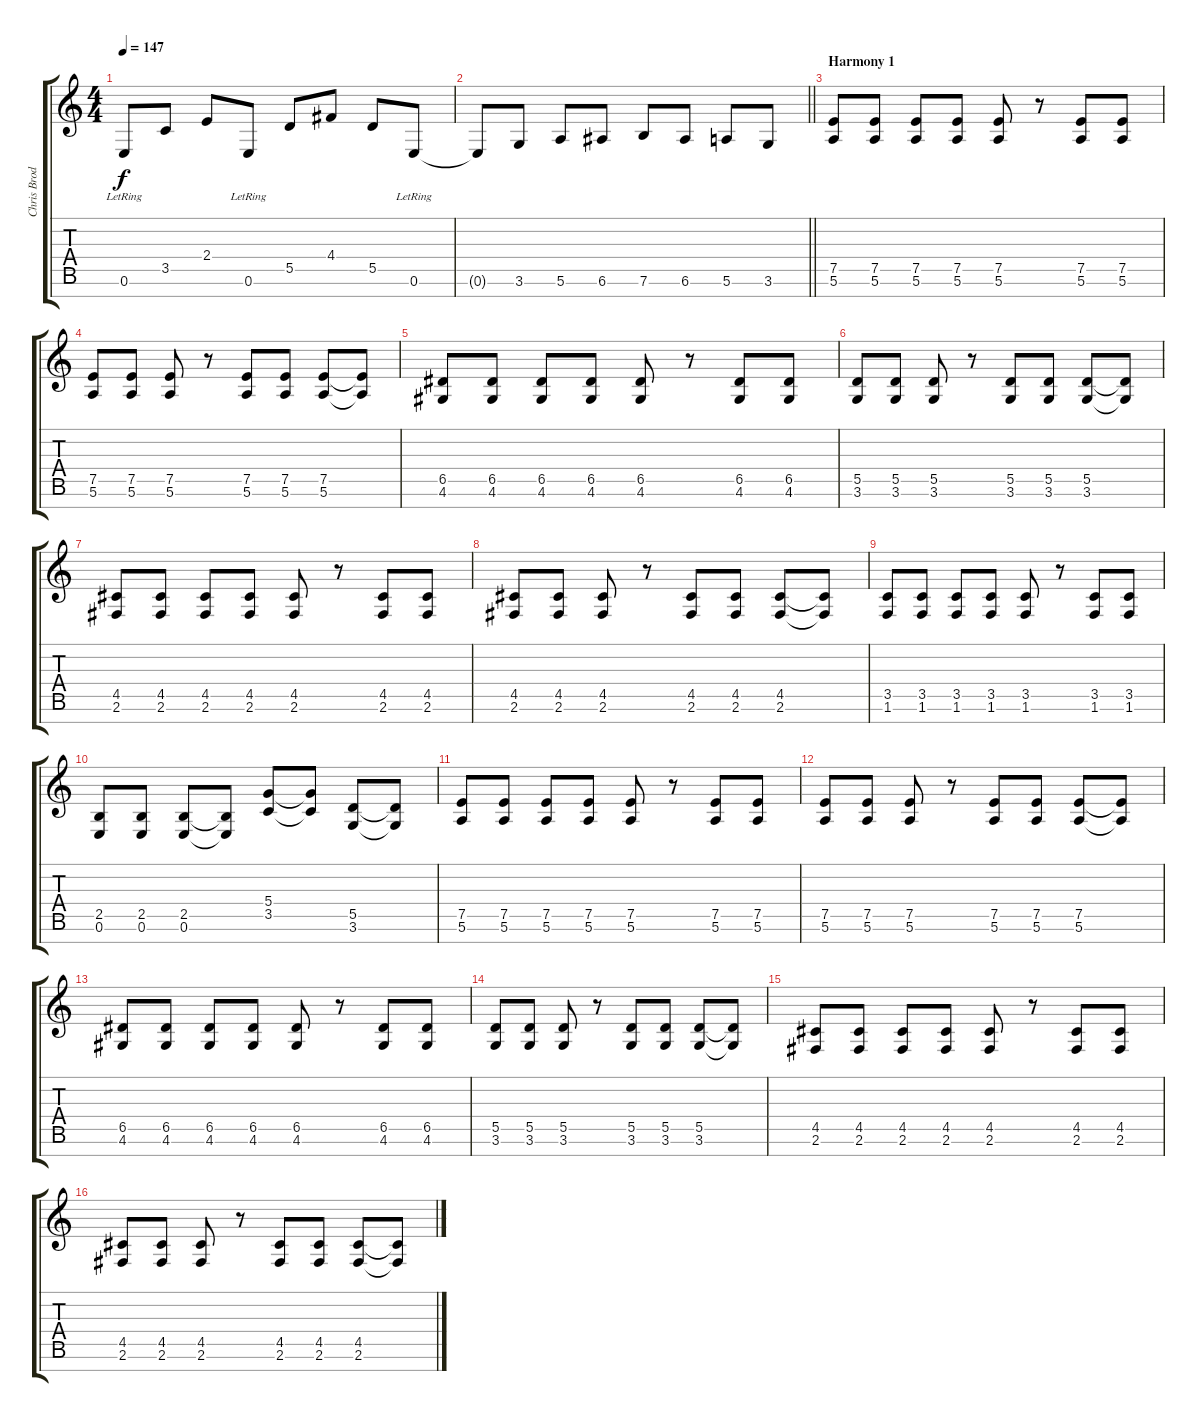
\track ("Chris Broderick" "Chris Brod") {instrument distortionguitar}
\staff {score tabs}
\tuning (E4 B3 G3 D3 A2 E2 B1) {hide}
\ts (4 4)
\tempo 147
\clef g2
\ks c
0.6{lr}.8{dy f} 3.5.8 2.4.8 0.6{lr}.8 5.5.8 4.4.8 5.5.8 0.6{lr}.8 |
\barLineRight lightlight
0.6{t}.8 3.6.8 5.6.8 6.6.8 7.6.8 6.6.8 5.6.8 3.6.8 |
\section ("" "Harmony 1")
(7.5 5.6).8 (7.5 5.6).8 (7.5 5.6).8 (7.5 5.6).8 (7.5 5.6).8 r.8 (7.5 5.6).8 (7.5 5.6).8 |
(7.5 5.6).8 (7.5 5.6).8 (7.5 5.6).8 r.8 (7.5 5.6).8 (7.5 5.6).8 (7.5 5.6).8 (7.5{t} 5.6{t}).8 |
(6.5 4.6).8 (6.5 4.6).8 (6.5 4.6).8 (6.5 4.6).8 (6.5 4.6).8 r.8 (6.5 4.6).8 (6.5 4.6).8 |
(5.5 3.6).8 (5.5 3.6).8 (5.5 3.6).8 r.8 (5.5 3.6).8 (5.5 3.6).8 (5.5 3.6).8 (5.5{t} 3.6{t}).8 |
(4.5 2.6).8 (4.5 2.6).8 (4.5 2.6).8 (4.5 2.6).8 (4.5 2.6).8 r.8 (4.5 2.6).8 (4.5 2.6).8 |
(4.5 2.6).8 (4.5 2.6).8 (4.5 2.6).8 r.8 (4.5 2.6).8 (4.5 2.6).8 (4.5 2.6).8 (4.5{t} 2.6{t}).8 |
(3.5 1.6).8 (3.5 1.6).8 (3.5 1.6).8 (3.5 1.6).8 (3.5 1.6).8 r.8 (3.5 1.6).8 (3.5 1.6).8 |
(2.5 0.6).8 (2.5 0.6).8 (2.5 0.6).8 (2.5{t} 0.6{t}).8 (5.4 3.5).8 (5.4{t} 3.5{t}).8 (5.5 3.6).8 (5.5{t} 3.6{t}).8 |
(7.5 5.6).8 (7.5 5.6).8 (7.5 5.6).8 (7.5 5.6).8 (7.5 5.6).8 r.8 (7.5 5.6).8 (7.5 5.6).8 |
(7.5 5.6).8 (7.5 5.6).8 (7.5 5.6).8 r.8 (7.5 5.6).8 (7.5 5.6).8 (7.5 5.6).8 (7.5{t} 5.6{t}).8 |
(6.5 4.6).8 (6.5 4.6).8 (6.5 4.6).8 (6.5 4.6).8 (6.5 4.6).8 r.8 (6.5 4.6).8 (6.5 4.6).8 |
(5.5 3.6).8 (5.5 3.6).8 (5.5 3.6).8 r.8 (5.5 3.6).8 (5.5 3.6).8 (5.5 3.6).8 (5.5{t} 3.6{t}).8 |
(4.5 2.6).8 (4.5 2.6).8 (4.5 2.6).8 (4.5 2.6).8 (4.5 2.6).8 r.8 (4.5 2.6).8 (4.5 2.6).8 |
(4.5 2.6).8 (4.5 2.6).8 (4.5 2.6).8 r.8 (4.5 2.6).8 (4.5 2.6).8 (4.5 2.6).8 (4.5{t} 2.6{t}).8
